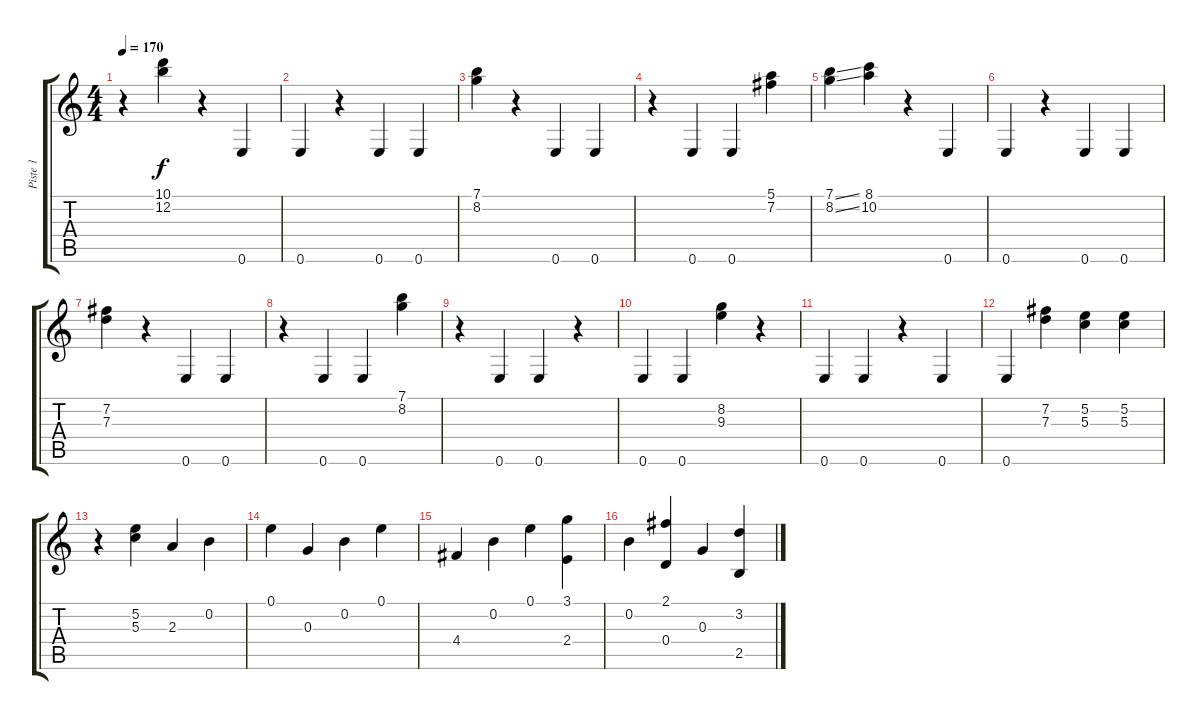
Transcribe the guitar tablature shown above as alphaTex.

\track ("Piste 1" "Piste 1") {instrument acousticguitarnylon}
\staff {score tabs}
\tuning (E4 B3 G3 D3 A2 E2) {hide}
\ts (4 4)
\tempo 170
\clef g2
\ks c
r.4{dy f} (10.1 12.2).4 r.4 0.6.4 |
0.6.4 r.4 0.6.4 0.6.4 |
(7.1 8.2).4 r.4 0.6.4 0.6.4 |
r.4 0.6.4 0.6.4 (5.1 7.2).4 |
(7.1{ss} 8.2{ss}).4 (8.1 10.2).4 r.4 0.6.4 |
0.6.4 r.4 0.6.4 0.6.4 |
(7.2 7.3).4 r.4 0.6.4 0.6.4 |
r.4 0.6.4 0.6.4 (7.1 8.2).4 |
r.4 0.6.4 0.6.4 r.4 |
0.6.4 0.6.4 (8.2 9.3).4 r.4 |
0.6.4 0.6.4 r.4 0.6.4 |
0.6.4 (7.2 7.3).4 (5.2 5.3).4 (5.2 5.3).4 |
r.4 (5.2 5.3).4 2.3.4 0.2.4 |
0.1.4 0.3.4 0.2.4 0.1.4 |
4.4.4 0.2.4 0.1.4 (3.1 2.4).4 |
0.2.4 (2.1 0.4).4 0.3.4 (3.2 2.5).4
